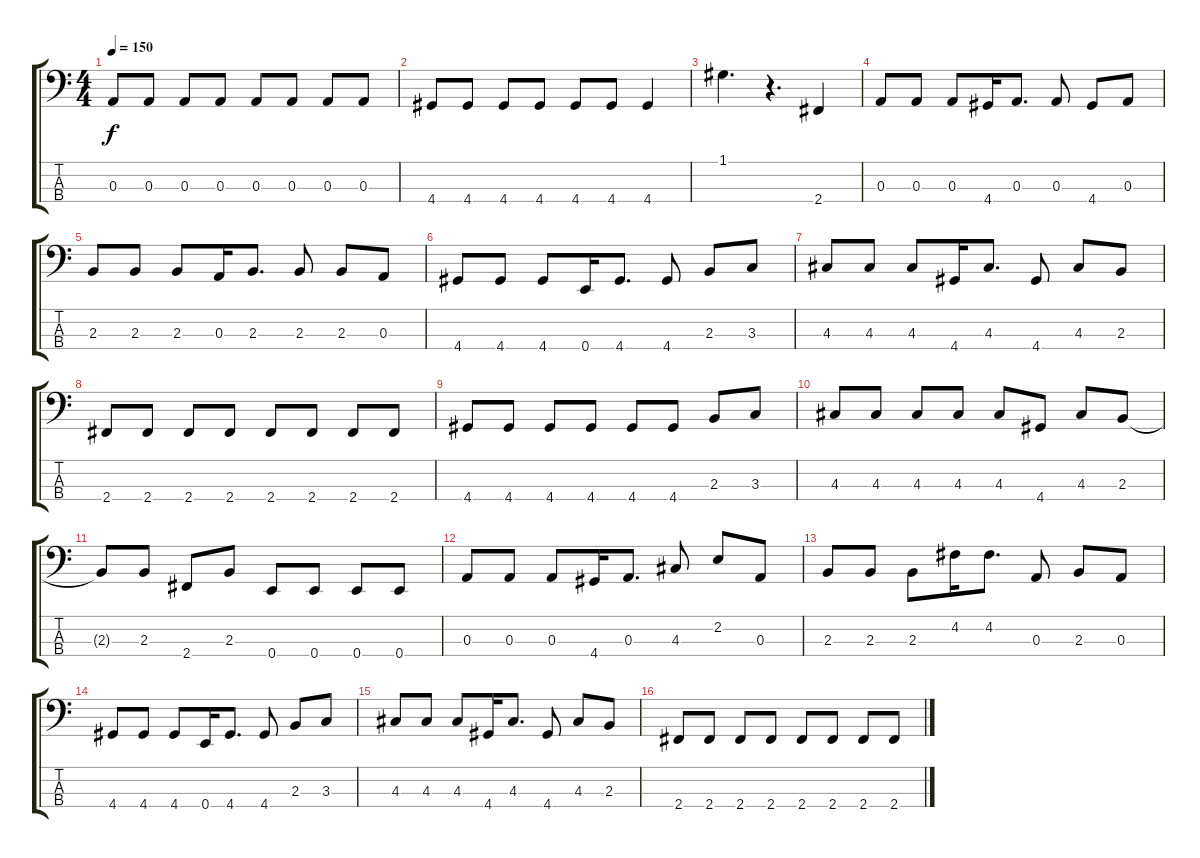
\track "" {instrument electricbassfinger}
\staff {score tabs}
\tuning (G2 D2 A1 E1) {hide}
\ts (4 4)
\tempo 150
\clef f4
\ks c
0.3.8{dy f} 0.3.8 0.3.8 0.3.8 0.3.8 0.3.8 0.3.8 0.3.8 |
4.4.8 4.4.8 4.4.8 4.4.8 4.4.8 4.4.8 4.4.4 |
1.1.4{d} r.4{d} 2.4.4 |
0.3.8 0.3.8 0.3.8 4.4.16 0.3.8{d} 0.3.8 4.4.8 0.3.8 |
2.3.8 2.3.8 2.3.8 0.3.16 2.3.8{d} 2.3.8 2.3.8 0.3.8 |
4.4.8 4.4.8 4.4.8 0.4.16 4.4.8{d} 4.4.8 2.3.8 3.3.8 |
4.3.8 4.3.8 4.3.8 4.4.16 4.3.8{d} 4.4.8 4.3.8 2.3.8 |
2.4.8 2.4.8 2.4.8 2.4.8 2.4.8 2.4.8 2.4.8 2.4.8 |
4.4.8 4.4.8 4.4.8 4.4.8 4.4.8 4.4.8 2.3.8 3.3.8 |
4.3.8 4.3.8 4.3.8 4.3.8 4.3.8 4.4.8 4.3.8 2.3.8 |
2.3{t}.8 2.3.8 2.4.8 2.3.8 0.4.8 0.4.8 0.4.8 0.4.8 |
0.3.8 0.3.8 0.3.8 4.4.16 0.3.8{d} 4.3.8 2.2.8 0.3.8 |
2.3.8 2.3.8 2.3.8 4.2.16 4.2.8{d} 0.3.8 2.3.8 0.3.8 |
4.4.8 4.4.8 4.4.8 0.4.16 4.4.8{d} 4.4.8 2.3.8 3.3.8 |
4.3.8 4.3.8 4.3.8 4.4.16 4.3.8{d} 4.4.8 4.3.8 2.3.8 |
2.4.8 2.4.8 2.4.8 2.4.8 2.4.8 2.4.8 2.4.8 2.4.8
